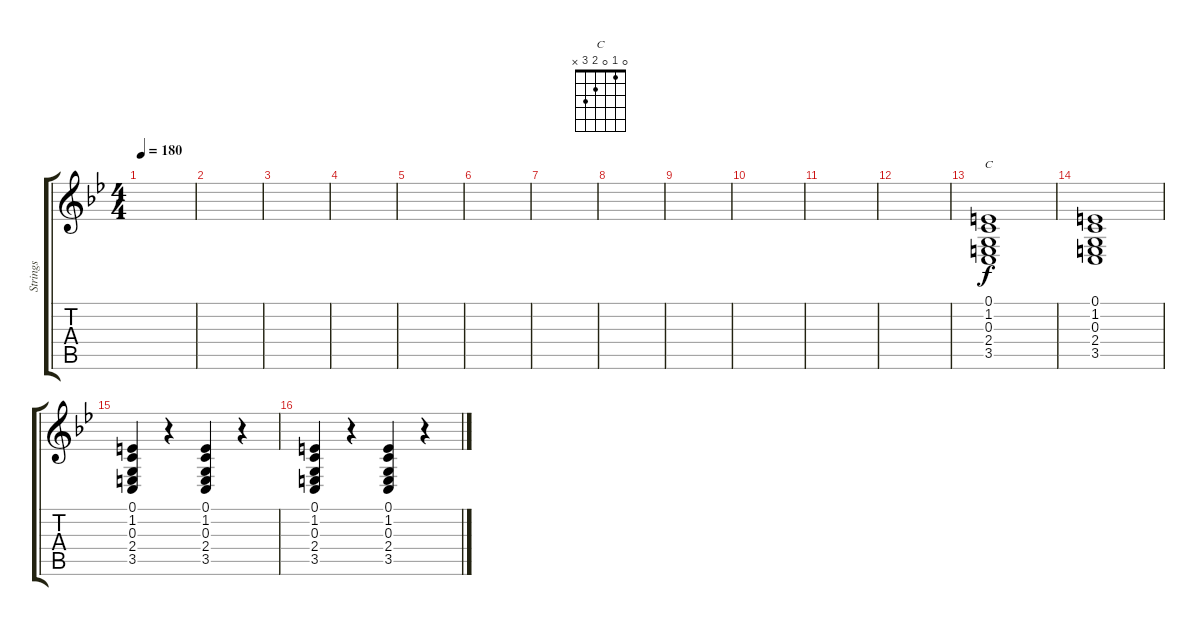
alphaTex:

\track ("Strings" "Strings") {instrument stringensemble1}
\staff {score tabs}
\tuning (E4 B3 G3 D3 A2 E2) {hide}
\chord ("C" 0 1 0 2 3 x)
\ts (4 4)
\tempo 180
\clef g2
\ks bb
|
|
|
|
|
|
|
|
|
|
|
|
(0.1 1.2 0.3 2.4 3.5).1{ch "C"} |
(0.1 1.2 0.3 2.4 3.5).1 |
(0.1 1.2 0.3 2.4 3.5).4 r.4 (0.1 1.2 0.3 2.4 3.5).4 r.4 |
(0.1 1.2 0.3 2.4 3.5).4 r.4 (0.1 1.2 0.3 2.4 3.5).4 r.4
